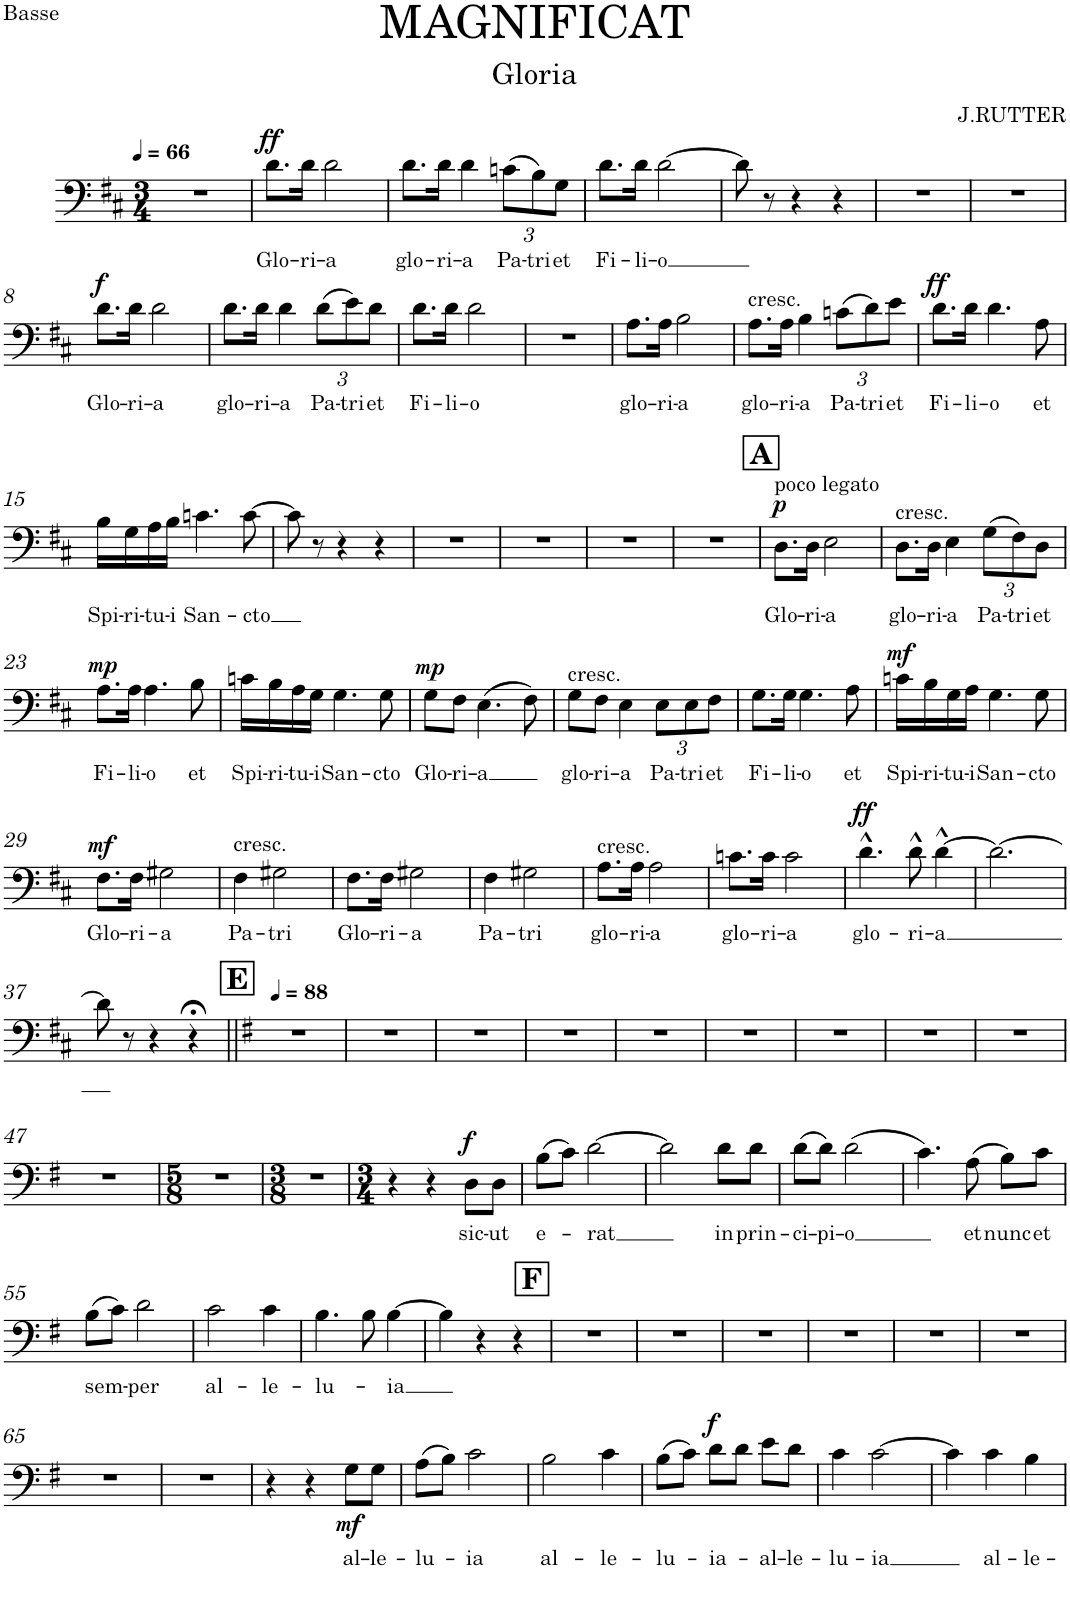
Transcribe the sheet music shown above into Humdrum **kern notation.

**kern	**text	**dynam
*part1	*part1	*part1
*staff1	*staff1	*staff1
*I"Bass	*	*
*I'B.	*	*
*clefF4	*	*
*k[f#c#]	*	*
*M3/4	*	*
*MM66	*	*
=1	=1	=1
2.r	.	.
=2	=2	=2
!	!LO:LY:b	!LO:DY:a
8.d\L	Glo-	ff
!	!LO:LY:b	!
16d\Jk	-ri-	.
!	!LO:LY:b	!
2d\	-a	.
=3	=3	=3
!	!LO:LY:b	!
8.d\L	glo-	.
!	!LO:LY:b	!
16d\Jk	-ri-	.
!	!LO:LY:b	!
4d\	-a	.
*Xbrackettup	*	*
!	!LO:LY:b	!
(12cn\L	Pa-	.
!	!LO:LY:b	!
12B\)	-tri	.
!	!LO:LY:b	!
12G\J	et	.
=4	=4	=4
!	!LO:LY:b	!
8.d\L	Fi-	.
!	!LO:LY:b	!
16d\Jk	-li-	.
!	!LO:LY:b	!
[2d\	-o	.
=5	=5	=5
8d\]	.	.
8r	.	.
4r	.	.
4r	.	.
=6	=6	=6
2.r	.	.
=7	=7	=7
2.r	.	.
!!LO:LB:g=z
=8	=8	=8
!	!LO:LY:b	!LO:DY:a
8.d\L	Glo-	f
!	!LO:LY:b	!
16d\Jk	-ri-	.
!	!LO:LY:b	!
2d\	-a	.
=9	=9	=9
!	!LO:LY:b	!
8.d\L	glo-	.
!	!LO:LY:b	!
16d\Jk	-ri-	.
!	!LO:LY:b	!
4d\	-a	.
!	!LO:LY:b	!
(12d\L	Pa-	.
!	!LO:LY:b	!
12e\)	-tri	.
!	!LO:LY:b	!
12d\J	et	.
=10	=10	=10
!	!LO:LY:b	!
8.d\L	Fi-	.
!	!LO:LY:b	!
16d\Jk	-li-	.
!	!LO:LY:b	!
2d\	-o	.
=11	=11	=11
2.r	.	.
=12	=12	=12
!	!LO:LY:b	!
8.A\L	glo-	.
!	!LO:LY:b	!
16A\Jk	-ri-	.
!	!LO:LY:b	!
2B\	-a	.
=13	=13	=13
!LO:TX:a:t=cresc.	!	!
!	!LO:LY:b	!
8.A\L	glo-	.
!	!LO:LY:b	!
16A\Jk	-ri-	.
!	!LO:LY:b	!
4B\	-a	.
!	!LO:LY:b	!
(12cn\L	Pa-	.
!	!LO:LY:b	!
12d\)	-tri	.
!	!LO:LY:b	!
12e\J	et	.
=14	=14	=14
!	!LO:LY:b	!LO:DY:a
8.d\L	Fi-	ff
!	!LO:LY:b	!
16d\Jk	-li-	.
!	!LO:LY:b	!
4.d\	-o	.
!	!LO:LY:b	!
8A\	et	.
!!LO:LB:g=z
=15	=15	=15
!	!LO:LY:b	!
16B\LL	Spi-	.
!	!LO:LY:b	!
16G\	-ri-	.
!	!LO:LY:b	!
16A\	-tu-	.
!	!LO:LY:b	!
16B\JJ	-i	.
!	!LO:LY:b	!
4.cn\	San-	.
!	!LO:LY:b	!
[8c\	-cto	.
=16	=16	=16
8c\]	.	.
8r	.	.
4r	.	.
4r	.	.
=17	=17	=17
2.r	.	.
=18	=18	=18
2.r	.	.
=19	=19	=19
2.r	.	.
=20	=20	=20
2.r	.	.
!!LO:REH:place=s1:a:B:cj:fs=14:t=A
=21	=21	=21
!LO:TX:a:t=poco legato	!	!
!	!LO:LY:b	!LO:DY:a
8.D\L	Glo-	p
!	!LO:LY:b	!
16D\Jk	-ri-	.
!	!LO:LY:b	!
2E\	-a	.
=22	=22	=22
!LO:TX:a:t=cresc.	!	!
!	!LO:LY:b	!
8.D\L	glo-	.
!	!LO:LY:b	!
16D\Jk	-ri-	.
!	!LO:LY:b	!
4E\	-a	.
!	!LO:LY:b	!
(12G\L	Pa-	.
!	!LO:LY:b	!
12F#\)	-tri	.
!	!LO:LY:b	!
12D\J	et	.
!!LO:LB:g=z
=23	=23	=23
!	!LO:LY:b	!LO:DY:a
8.A\L	Fi-	mp
!	!LO:LY:b	!
16A\Jk	-li-	.
!	!LO:LY:b	!
4.A\	-o	.
!	!LO:LY:b	!
8B\	et	.
=24	=24	=24
!	!LO:LY:b	!
16cn\LL	Spi-	.
!	!LO:LY:b	!
16B\	-ri-	.
!	!LO:LY:b	!
16A\	-tu-	.
!	!LO:LY:b	!
16G\JJ	-i	.
!	!LO:LY:b	!
4.G\	San-	.
!	!LO:LY:b	!
8G\	-cto	.
=25	=25	=25
!	!LO:LY:b	!LO:DY:a
8G\L	Glo-	mp
!	!LO:LY:b	!
8F#\J	-ri-	.
!	!LO:LY:b	!
(4.E\	-a	.
8F#\)	.	.
=26	=26	=26
!LO:TX:a:t=cresc.	!	!
!	!LO:LY:b	!
8G\L	glo-	.
!	!LO:LY:b	!
8F#\J	-ri-	.
!	!LO:LY:b	!
4E\	-a	.
!	!LO:LY:b	!
12E\L	Pa-	.
!	!LO:LY:b	!
12E\	-tri	.
!	!LO:LY:b	!
12F#\J	et	.
=27	=27	=27
!	!LO:LY:b	!
8.G\L	Fi-	.
!	!LO:LY:b	!
16G\Jk	-li-	.
!	!LO:LY:b	!
4.G\	-o	.
!	!LO:LY:b	!
8A\	et	.
=28	=28	=28
!	!LO:LY:b	!LO:DY:a
16cn\LL	Spi-	mf
!	!LO:LY:b	!
16B\	-ri-	.
!	!LO:LY:b	!
16G\	-tu-	.
!	!LO:LY:b	!
16A\JJ	-i	.
!	!LO:LY:b	!
4.G\	San-	.
!	!LO:LY:b	!
8G\	-cto	.
!!LO:LB:g=z
=29	=29	=29
!	!LO:LY:b	!LO:DY:a
8.F#\L	Glo-	mf
!	!LO:LY:b	!
16F#\Jk	-ri-	.
!	!LO:LY:b	!
2G#X\	-a	.
=30	=30	=30
!LO:TX:a:t=cresc.	!	!
!	!LO:LY:b	!
4F#\	Pa-	.
!	!LO:LY:b	!
2G#X\	-tri	.
=31	=31	=31
!	!LO:LY:b	!
8.F#\L	Glo-	.
!	!LO:LY:b	!
16F#\Jk	-ri-	.
!	!LO:LY:b	!
2G#X\	-a	.
=32	=32	=32
!	!LO:LY:b	!
4F#\	Pa-	.
!	!LO:LY:b	!
2G#X\	-tri	.
=33	=33	=33
!LO:TX:a:t=cresc.	!	!
!	!LO:LY:b	!
8.A\L	glo-	.
!	!LO:LY:b	!
16A\Jk	-ri-	.
!	!LO:LY:b	!
2A\	-a	.
=34	=34	=34
!	!LO:LY:b	!
8.cn\L	glo-	.
!	!LO:LY:b	!
16c\Jk	-ri-	.
!	!LO:LY:b	!
2c\	-a	.
=35	=35	=35
!	!LO:LY:b	!LO:DY:a
4.d^^\	glo-	ff
!	!LO:LY:b	!
8d^^\	-ri-	.
!	!LO:LY:b	!
[4d^^\	-a	.
=36	=36	=36
2.d\_	.	.
!!LO:LB:g=z
=37	=37	=37
8d\]	.	.
8r	.	.
4r	.	.
4r;<	.	.
=38||	=38||	=38||
!!LO:REH:place=s1:a:B:cj:fs=14:t=E
*k[f#]	*	*
*MM88	*	*
2.r	.	.
=39	=39	=39
2.r	.	.
=40	=40	=40
2.r	.	.
=41	=41	=41
2.r	.	.
=42	=42	=42
2.r	.	.
=43	=43	=43
2.r	.	.
=44	=44	=44
2.r	.	.
=45	=45	=45
2.r	.	.
=46	=46	=46
2.r	.	.
!!LO:LB:g=z
=47	=47	=47
2.r	.	.
=48	=48	=48
*M5/8	*	*
8%5r	.	.
=49	=49	=49
*M3/8	*	*
4.r	.	.
=50	=50	=50
*M3/4	*	*
4r	.	.
4r	.	.
!	!LO:LY:b	!LO:DY:a
8D\L	sic-	f
!	!LO:LY:b	!
8D\J	-ut	.
=51	=51	=51
!	!LO:LY:b	!
(8B\L	e-	.
8c\J)	.	.
!	!LO:LY:b	!
[2d\	-rat	.
=52	=52	=52
2d\]	.	.
!	!LO:LY:b	!
8d\L	in	.
!	!LO:LY:b	!
8d\J	prin-	.
=53	=53	=53
!	!LO:LY:b	!
(8d\L	-ci-	.
!	!LO:LY:b	!
8d\J)	-pi-	.
!	!LO:LY:b	!
(2d\	-o	.
=54	=54	=54
4.c\)	.	.
!	!LO:LY:b	!
(8A\	et	.
!	!LO:LY:b	!
8B\L)	nunc	.
!	!LO:LY:b	!
8c\J	et	.
!!LO:LB:g=z
=55	=55	=55
!	!LO:LY:b	!
(8B\L	sem-	.
8c\J)	.	.
!	!LO:LY:b	!
2d\	-per	.
=56	=56	=56
!	!LO:LY:b	!
2c\	al-	.
!	!LO:LY:b	!
4c\	-le-	.
=57	=57	=57
!	!LO:LY:b	!
4.B\	-lu-	.
8B\	.	.
!	!LO:LY:b	!
[4B\	-ia	.
!!LO:REH:place=s1:a:B:cj:fs=14:t=F:qo=2.5
=58	=58	=58
4B\]	.	.
4r	.	.
4r	.	.
=59	=59	=59
2.r	.	.
=60	=60	=60
2.r	.	.
=61	=61	=61
2.r	.	.
=62	=62	=62
2.r	.	.
=63	=63	=63
2.r	.	.
=64	=64	=64
2.r	.	.
!!LO:LB:g=z
=65	=65	=65
2.r	.	.
=66	=66	=66
2.r	.	.
=67	=67	=67
4r	.	.
4r	.	.
!	!LO:LY:b	!LO:DY:b
8G\L	al-	mf
!	!LO:LY:b	!
8G\J	-le-	.
=68	=68	=68
!	!LO:LY:b	!
(8A\L	-lu-	.
8B\J)	.	.
!	!LO:LY:b	!
2c\	-ia	.
=69	=69	=69
!	!LO:LY:b	!
2B\	al-	.
!	!LO:LY:b	!
4c\	-le-	.
=70	=70	=70
!	!LO:LY:b	!
(8B\L	-lu-	.
8c\J)	.	.
!	!LO:LY:b	!LO:DY:a
8d\L	-ia-	f
8d\J	.	.
!	!LO:LY:b	!
8e\L	-al-	.
!	!LO:LY:b	!
8d\J	-le-	.
=71	=71	=71
!	!LO:LY:b	!
4c\	-lu-	.
!	!LO:LY:b	!
[2c\	-ia	.
=72	=72	=72
4c\]	.	.
!	!LO:LY:b	!
4c\	al-	.
!	!LO:LY:b	!
4B\	-le-	.
=	=	=
*-	*-	*-
